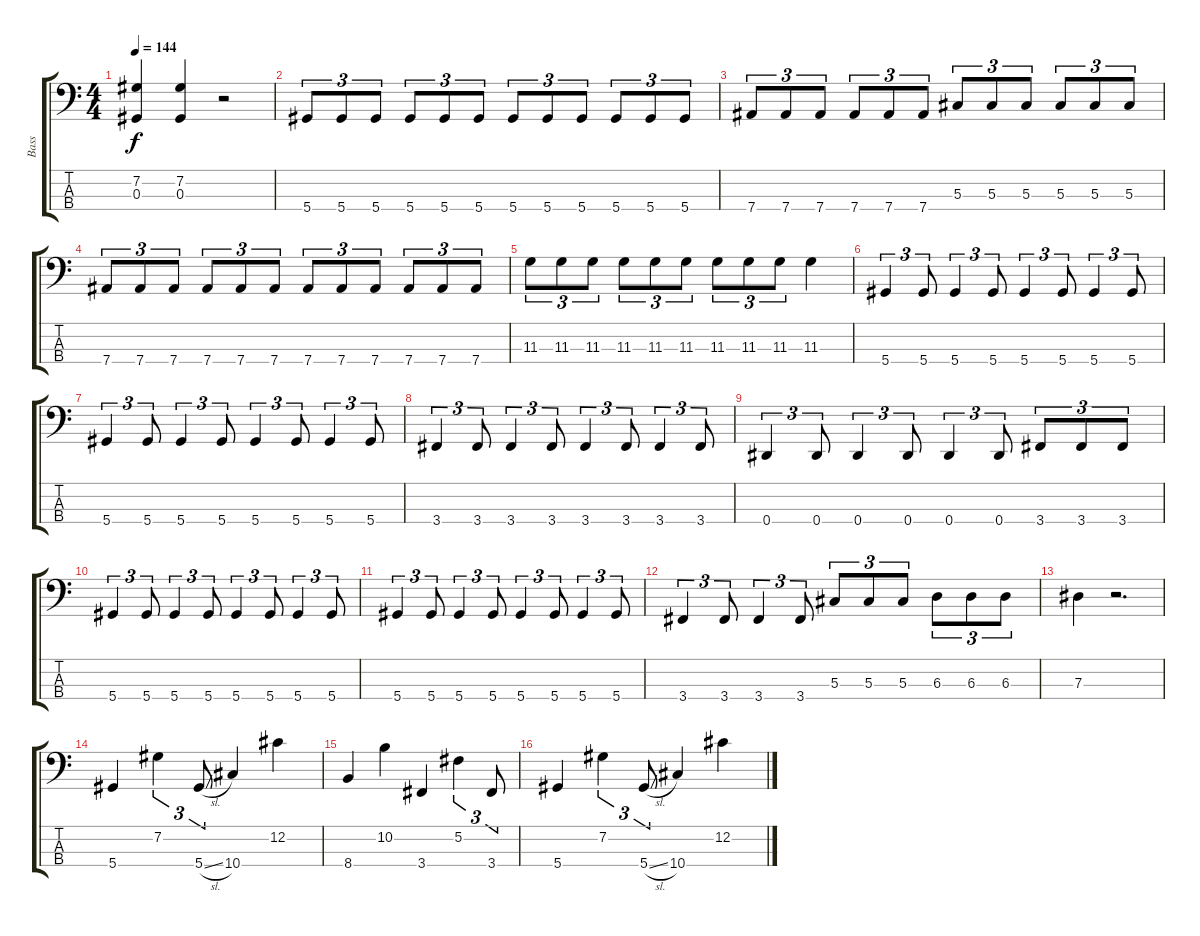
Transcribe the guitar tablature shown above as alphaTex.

\track ("Bass" "Bass") {instrument electricbasspick}
\staff {score tabs}
\tuning (Gb2 Db2 Ab1 Eb1) {hide}
\ts (4 4)
\tempo 144
\clef f4
\ks c
(7.2 0.3).4{dy f} (7.2 0.3).4 r.2 |
5.4.8{tu (3 2)} 5.4.8{tu (3 2)} 5.4.8{tu (3 2)} 5.4.8{tu (3 2)} 5.4.8{tu (3 2)} 5.4.8{tu (3 2)} 5.4.8{tu (3 2)} 5.4.8{tu (3 2)} 5.4.8{tu (3 2)} 5.4.8{tu (3 2)} 5.4.8{tu (3 2)} 5.4.8{tu (3 2)} |
7.4.8{tu (3 2)} 7.4.8{tu (3 2)} 7.4.8{tu (3 2)} 7.4.8{tu (3 2)} 7.4.8{tu (3 2)} 7.4.8{tu (3 2)} 5.3.8{tu (3 2)} 5.3.8{tu (3 2)} 5.3.8{tu (3 2)} 5.3.8{tu (3 2)} 5.3.8{tu (3 2)} 5.3.8{tu (3 2)} |
7.4.8{tu (3 2)} 7.4.8{tu (3 2)} 7.4.8{tu (3 2)} 7.4.8{tu (3 2)} 7.4.8{tu (3 2)} 7.4.8{tu (3 2)} 7.4.8{tu (3 2)} 7.4.8{tu (3 2)} 7.4.8{tu (3 2)} 7.4.8{tu (3 2)} 7.4.8{tu (3 2)} 7.4.8{tu (3 2)} |
11.3.8{tu (3 2)} 11.3.8{tu (3 2)} 11.3.8{tu (3 2)} 11.3.8{tu (3 2)} 11.3.8{tu (3 2)} 11.3.8{tu (3 2)} 11.3.8{tu (3 2)} 11.3.8{tu (3 2)} 11.3.8{tu (3 2)} 11.3.4 |
5.4.4{tu (3 2)} 5.4.8{tu (3 2)} 5.4.4{tu (3 2)} 5.4.8{tu (3 2)} 5.4.4{tu (3 2)} 5.4.8{tu (3 2)} 5.4.4{tu (3 2)} 5.4.8{tu (3 2)} |
5.4.4{tu (3 2)} 5.4.8{tu (3 2)} 5.4.4{tu (3 2)} 5.4.8{tu (3 2)} 5.4.4{tu (3 2)} 5.4.8{tu (3 2)} 5.4.4{tu (3 2)} 5.4.8{tu (3 2)} |
3.4.4{tu (3 2)} 3.4.8{tu (3 2)} 3.4.4{tu (3 2)} 3.4.8{tu (3 2)} 3.4.4{tu (3 2)} 3.4.8{tu (3 2)} 3.4.4{tu (3 2)} 3.4.8{tu (3 2)} |
0.4.4{tu (3 2)} 0.4.8{tu (3 2)} 0.4.4{tu (3 2)} 0.4.8{tu (3 2)} 0.4.4{tu (3 2)} 0.4.8{tu (3 2)} 3.4.8{tu (3 2)} 3.4.8{tu (3 2)} 3.4.8{tu (3 2)} |
5.4.4{tu (3 2)} 5.4.8{tu (3 2)} 5.4.4{tu (3 2)} 5.4.8{tu (3 2)} 5.4.4{tu (3 2)} 5.4.8{tu (3 2)} 5.4.4{tu (3 2)} 5.4.8{tu (3 2)} |
5.4.4{tu (3 2)} 5.4.8{tu (3 2)} 5.4.4{tu (3 2)} 5.4.8{tu (3 2)} 5.4.4{tu (3 2)} 5.4.8{tu (3 2)} 5.4.4{tu (3 2)} 5.4.8{tu (3 2)} |
3.4.4{tu (3 2)} 3.4.8{tu (3 2)} 3.4.4{tu (3 2)} 3.4.8{tu (3 2)} 5.3.8{tu (3 2)} 5.3.8{tu (3 2)} 5.3.8{tu (3 2)} 6.3.8{tu (3 2)} 6.3.8{tu (3 2)} 6.3.8{tu (3 2)} |
7.3.4 r.2{d} |
5.4.4 7.2.4{tu (3 2)} 5.4{sl}.8{tu (3 2)} 10.4.4 12.2.4 |
8.4.4 10.2.4 3.4.4 5.2.4{tu (3 2)} 3.4.8{tu (3 2)} |
5.4.4 7.2.4{tu (3 2)} 5.4{sl}.8{tu (3 2)} 10.4.4 12.2.4
